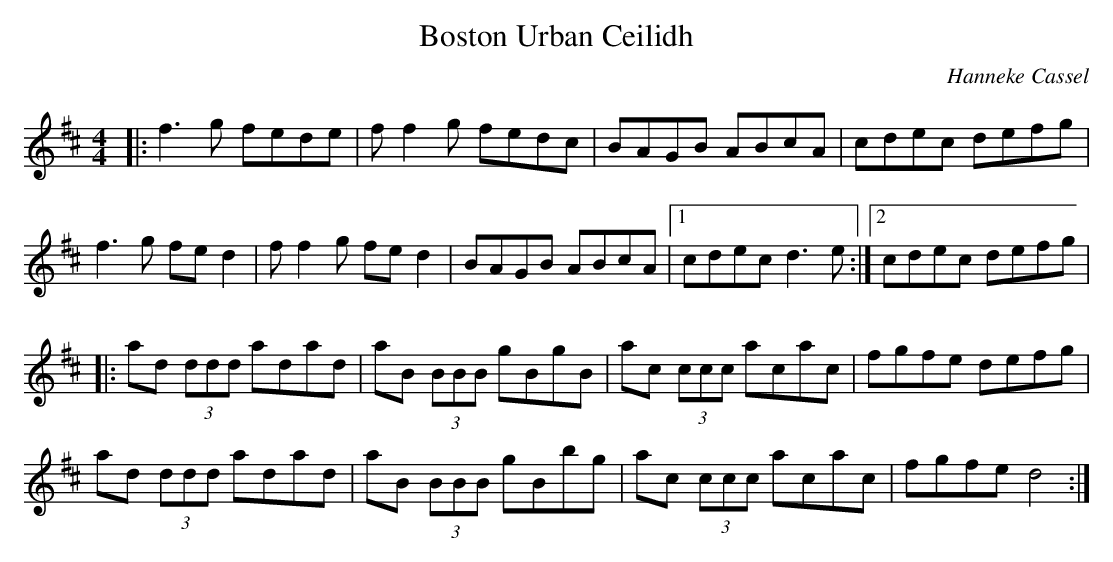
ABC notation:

X:1
T: Boston Urban Ceilidh
C: Hanneke Cassel
M: 4/4
L: 1/8
K: D
|:\
f3g fede | ff2g fedc | BAGB ABcA | cdec defg |
f3g fed2 | ff2g fed2 | BAGB ABcA |[1 cdec d3e :|[2 cdec defg |
|:\
ad (3ddd adad | aB (3BBB gBgB | ac (3ccc acac | fgfe defg |
ad (3ddd adad | aB (3BBB gBbg | ac (3ccc acac | fgfe d4 :|
